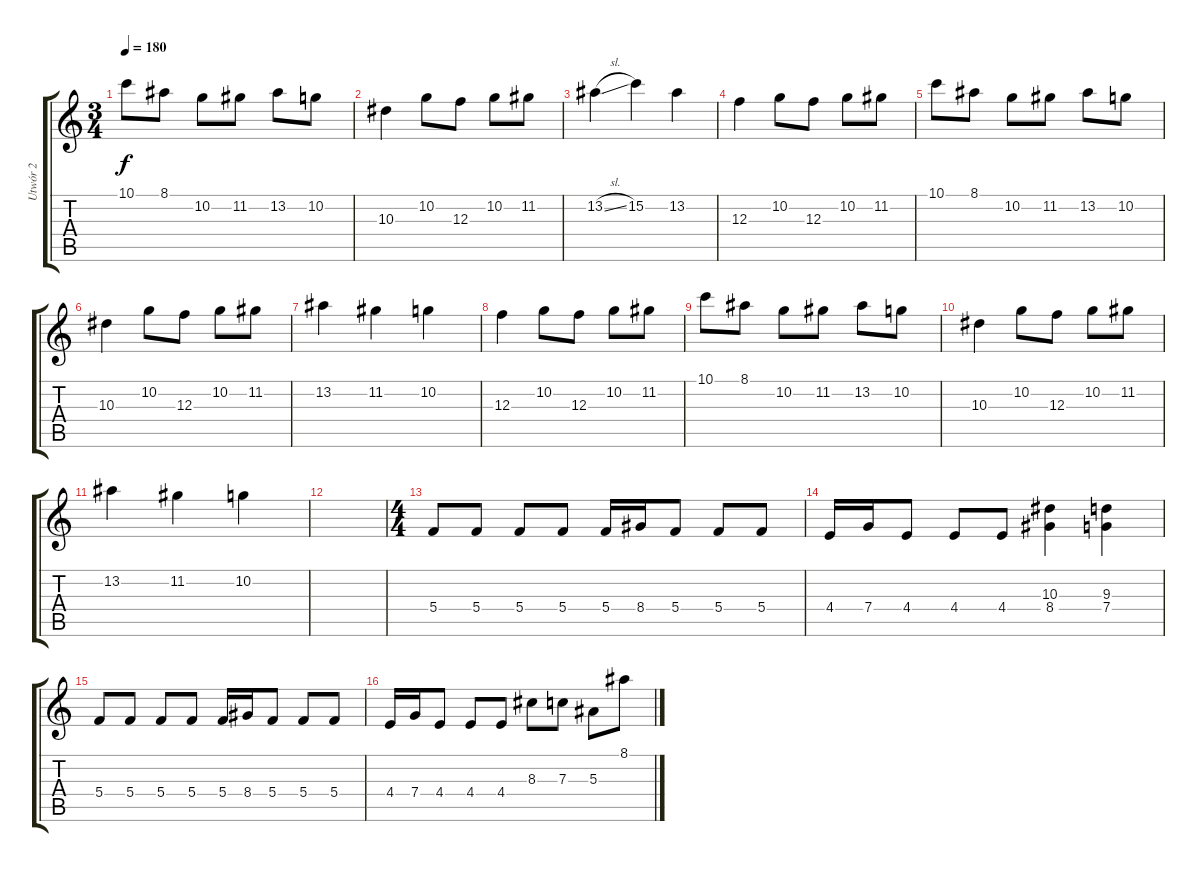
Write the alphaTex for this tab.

\track ("Utwór 2" "Utwór 2") {instrument distortionguitar}
\staff {score tabs}
\tuning (D4 A3 F3 C3 G2 D2) {hide}
\ts (3 4)
\tempo 180
\clef g2
\ks c
10.1.8{dy f} 8.1.8 10.2.8 11.2.8 13.2.8 10.2.8 |
10.3.4 10.2.8 12.3.8 10.2.8 11.2.8 |
13.2{sl}.4 15.2.4 13.2.4 |
12.3.4 10.2.8 12.3.8 10.2.8 11.2.8 |
10.1.8 8.1.8 10.2.8 11.2.8 13.2.8 10.2.8 |
10.3.4 10.2.8 12.3.8 10.2.8 11.2.8 |
13.2.4 11.2.4 10.2.4 |
12.3.4 10.2.8 12.3.8 10.2.8 11.2.8 |
10.1.8 8.1.8 10.2.8 11.2.8 13.2.8 10.2.8 |
10.3.4 10.2.8 12.3.8 10.2.8 11.2.8 |
13.2.4 11.2.4 10.2.4 |
|
\ts (4 4)
5.4.8 5.4.8 5.4.8 5.4.8 5.4.16 8.4.16 5.4.8 5.4.8 5.4.8 |
4.4.16 7.4.16 4.4.8 4.4.8 4.4.8 (10.3 8.4).4 (9.3 7.4).4 |
5.4.8 5.4.8 5.4.8 5.4.8 5.4.16 8.4.16 5.4.8 5.4.8 5.4.8 |
4.4.16 7.4.16 4.4.8 4.4.8 4.4.8 8.3.8 7.3.8 5.3.8 8.1.8
